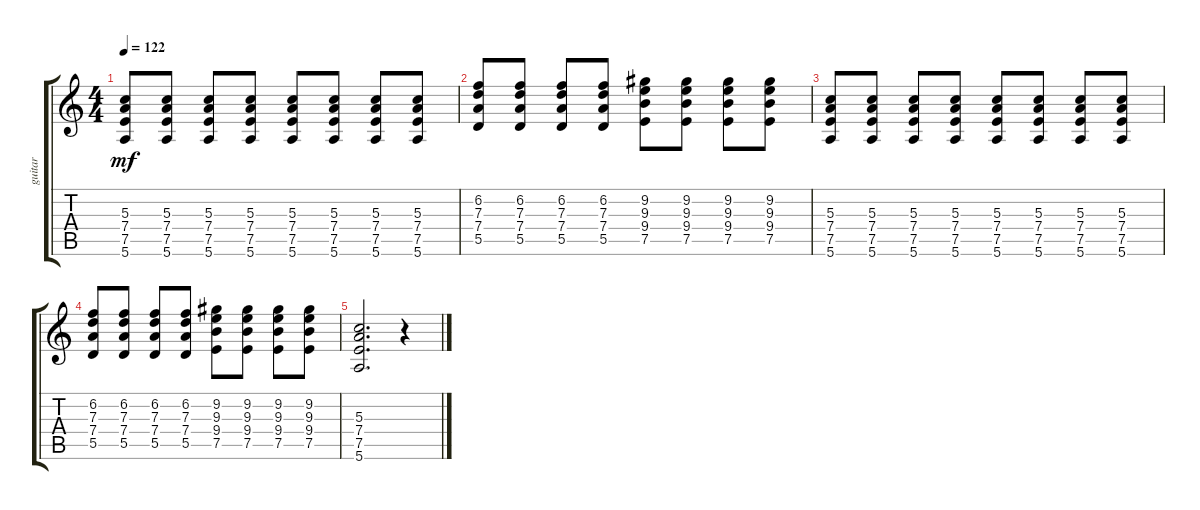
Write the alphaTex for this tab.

\track ("guitar" "guitar") {instrument acousticguitarsteel}
\staff {score tabs}
\tuning (E4 B3 G3 D3 A2 E2) {hide}
\ts (4 4)
\tempo 122
\clef g2
\ks c
(5.3 7.4 7.5 5.6).8{dy mf} (5.3 7.4 7.5 5.6).8 (5.3 7.4 7.5 5.6).8 (5.3 7.4 7.5 5.6).8 (5.3 7.4 7.5 5.6).8 (5.3 7.4 7.5 5.6).8 (5.3 7.4 7.5 5.6).8 (5.3 7.4 7.5 5.6).8 |
(6.2 7.3 7.4 5.5).8 (6.2 7.3 7.4 5.5).8 (6.2 7.3 7.4 5.5).8 (6.2 7.3 7.4 5.5).8 (9.2 9.3 9.4 7.5).8 (9.2 9.3 9.4 7.5).8 (9.2 9.3 9.4 7.5).8 (9.2 9.3 9.4 7.5).8 |
(5.3 7.4 7.5 5.6).8 (5.3 7.4 7.5 5.6).8 (5.3 7.4 7.5 5.6).8 (5.3 7.4 7.5 5.6).8 (5.3 7.4 7.5 5.6).8 (5.3 7.4 7.5 5.6).8 (5.3 7.4 7.5 5.6).8 (5.3 7.4 7.5 5.6).8 |
(6.2 7.3 7.4 5.5).8 (6.2 7.3 7.4 5.5).8 (6.2 7.3 7.4 5.5).8 (6.2 7.3 7.4 5.5).8 (9.2 9.3 9.4 7.5).8 (9.2 9.3 9.4 7.5).8 (9.2 9.3 9.4 7.5).8 (9.2 9.3 9.4 7.5).8 |
(5.3 7.4 7.5 5.6).2{d} r.4
